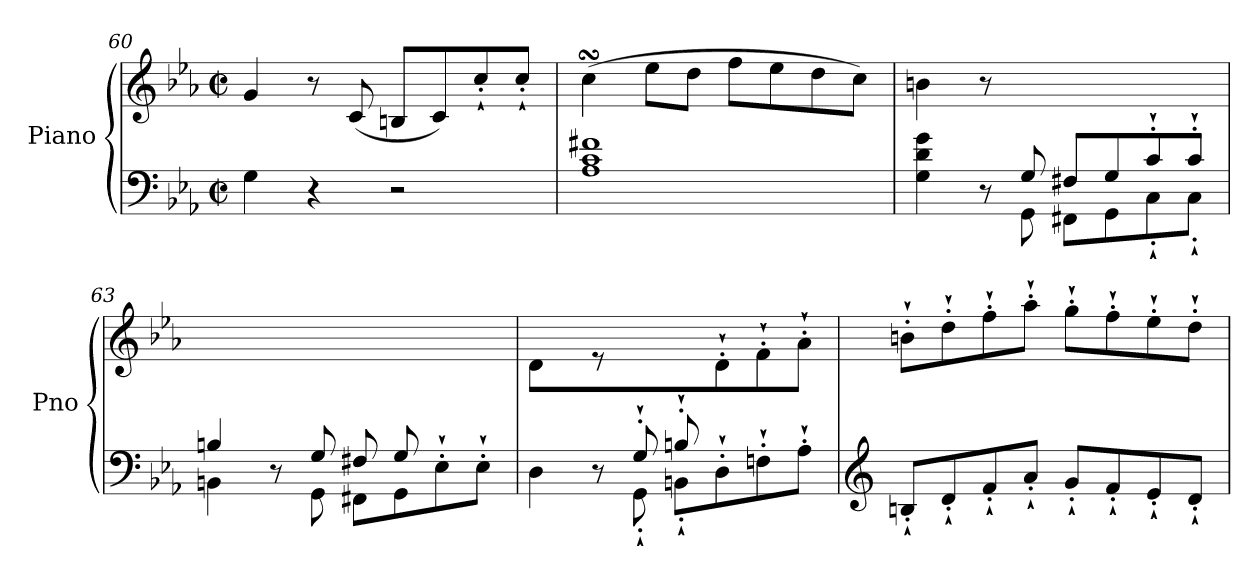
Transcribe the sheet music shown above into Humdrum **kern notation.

**kern	**kern
*part1	*part1
*staff2	*staff1
*I"Piano	*
*I'Pno	*
*clefF4	*clefG2
*k[b-e-a-]	*k[b-e-a-]
*E-:	*E-:
*M2/2	*M2/2
*met(c|)	*met(c|)
=60	=60
4G\	4g/
4r	8r
.	(<8c/
2r	8Bn/L
.	8c/)
.	8cc'`/
.	8cc'`/J
=61	=61
1A- 1c 1f#X	(>4ccsSSS\
.	8ee-\L
.	8dd\J
.	8ff\L
.	8ee-\
.	8dd\
.	8cc\J)
!!LO:PB:g=z
=62	=62
*^	*
4.ryy	4G\ 4d\ 4g\	4bn\
.	8r	8r
8G/	8GG\	2ryy
8F#X/L	8FF#X\L	.
8G/	8GG\	.
8c'`/	8C'`\	.
8c'`/J	8C'`\J	8ryy
=63	=63	=63
4Bn/	4BBn\	4ryy
8ryy	8r	8r
8G/	8GG\	4.ryy
8F#X/L	8FF#X\L	.
8G/	8GG\	.
4ryy	8E-'`\	8e-'`\
.	8E-'`\J	8e-'`\J
=64	=64	=64
4.ryy	4D\	4d\
.	8r	8r
8G'`/	8GG'`\	4ryy
8Bn'`/L	8BBn'`\L	.
4.ryy	8D'`\	8d'`\
.	8Fn'`\	8f'`\
.	8A-'`\J	8a-'`\J
*v	*v	*
=65	=65
*clefG2	*
8Bn'`/L	8bn'`\L
8d'`/	8dd'`\
8f'`/	8ff'`\
8a-'`/J	8aa-'`\J
8g'`/L	8gg'`\L
8f'`/	8ff'`\
8e-'`/	8ee-'`\
8d'`/J	8dd'`\J
=	=
*-	*-
